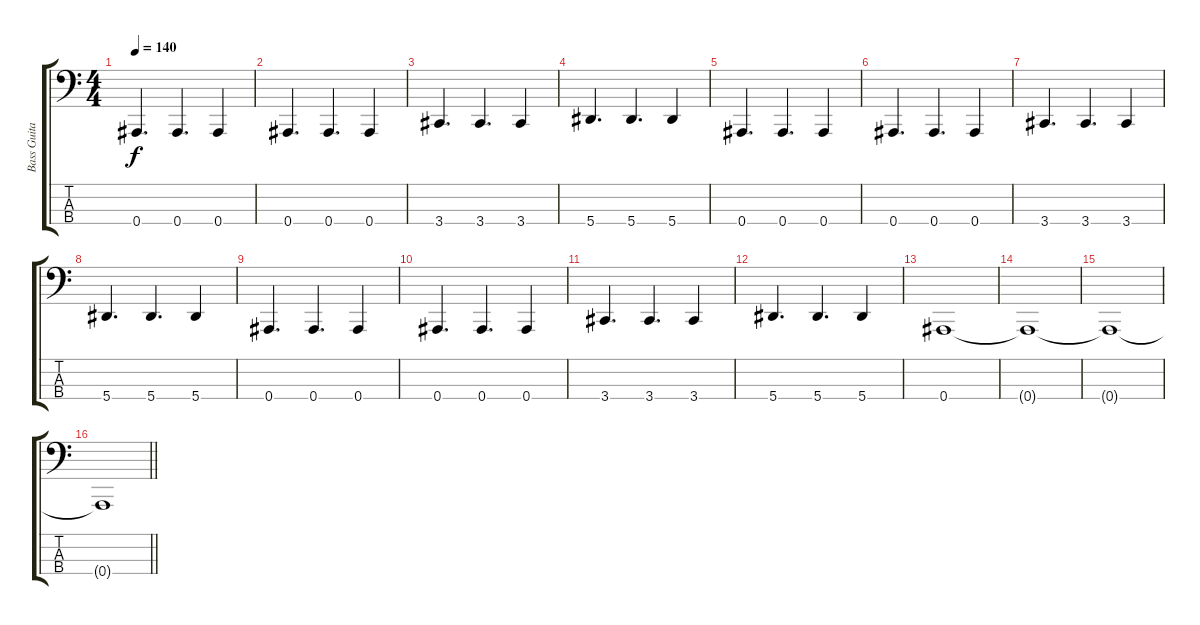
\track ("Bass Guitar: John Kis Gyevi" "Bass Guita") {instrument electricbasspick}
\staff {score tabs}
\tuning (Eb2 Bb1 F1 Bb0) {hide}
\ts (4 4)
\tempo 140
\clef f4
\ks c
0.4.4{d dy f} 0.4.4{d} 0.4.4 |
0.4.4{d} 0.4.4{d} 0.4.4 |
3.4.4{d} 3.4.4{d} 3.4.4 |
5.4.4{d} 5.4.4{d} 5.4.4 |
0.4.4{d} 0.4.4{d} 0.4.4 |
0.4.4{d} 0.4.4{d} 0.4.4 |
3.4.4{d} 3.4.4{d} 3.4.4 |
5.4.4{d} 5.4.4{d} 5.4.4 |
0.4.4{d} 0.4.4{d} 0.4.4 |
0.4.4{d} 0.4.4{d} 0.4.4 |
3.4.4{d} 3.4.4{d} 3.4.4 |
5.4.4{d} 5.4.4{d} 5.4.4 |
0.4.1 |
0.4{t}.1 |
0.4{t}.1 |
\barLineRight lightlight
0.4{t}.1
